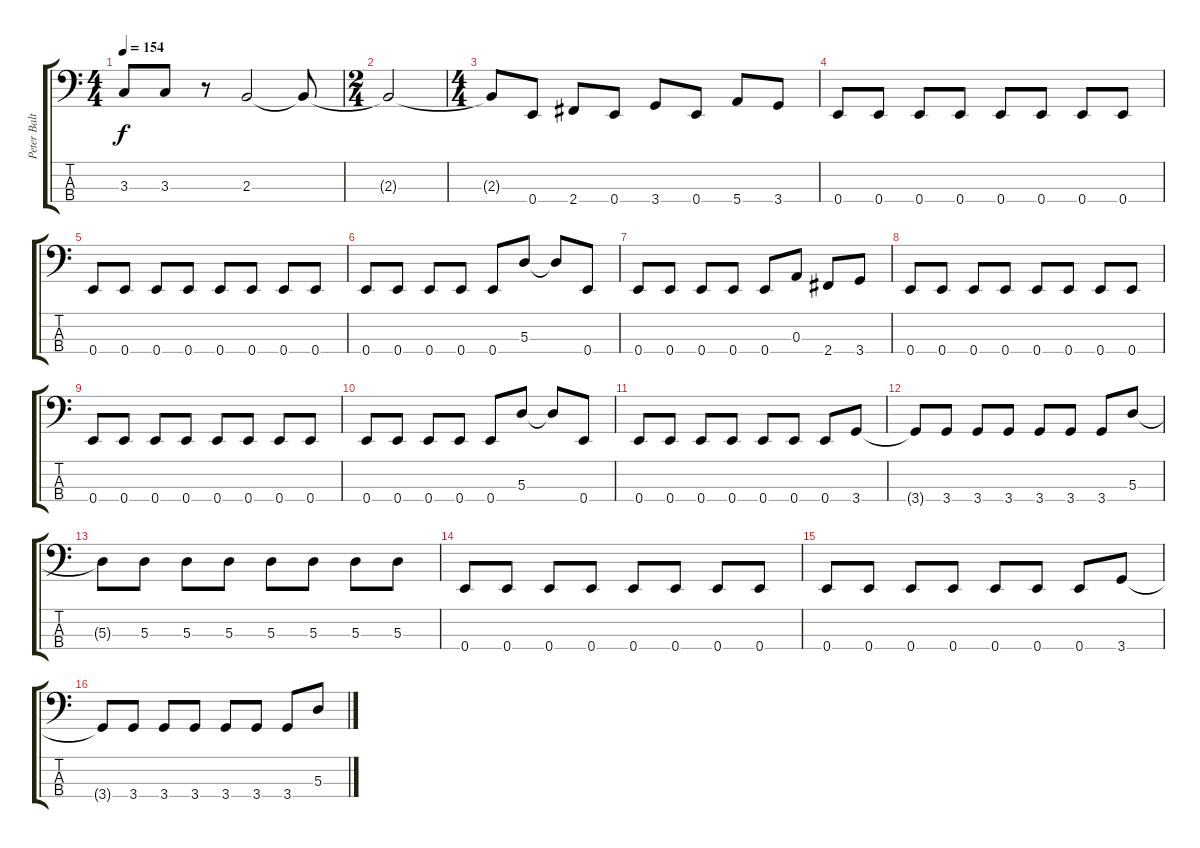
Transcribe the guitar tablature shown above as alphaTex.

\track ("Peter Baltes" "Peter Balt") {instrument electricbassfinger}
\staff {score tabs}
\tuning (G2 D2 A1 E1) {hide}
\ts (4 4)
\tempo 154
\clef f4
\ks c
3.3.8{dy f} 3.3.8 r.8 2.3.2 2.3{t}.8 |
\ts (2 4)
2.3{t}.2 |
\ts (4 4)
2.3{t}.8 0.4.8 2.4.8 0.4.8 3.4.8 0.4.8 5.4.8 3.4.8 |
0.4.8 0.4.8 0.4.8 0.4.8 0.4.8 0.4.8 0.4.8 0.4.8 |
0.4.8 0.4.8 0.4.8 0.4.8 0.4.8 0.4.8 0.4.8 0.4.8 |
0.4.8 0.4.8 0.4.8 0.4.8 0.4.8 5.3.8 5.3{t}.8 0.4.8 |
0.4.8 0.4.8 0.4.8 0.4.8 0.4.8 0.3.8 2.4.8 3.4.8 |
0.4.8 0.4.8 0.4.8 0.4.8 0.4.8 0.4.8 0.4.8 0.4.8 |
0.4.8 0.4.8 0.4.8 0.4.8 0.4.8 0.4.8 0.4.8 0.4.8 |
0.4.8 0.4.8 0.4.8 0.4.8 0.4.8 5.3.8 5.3{t}.8 0.4.8 |
0.4.8 0.4.8 0.4.8 0.4.8 0.4.8 0.4.8 0.4.8 3.4.8 |
3.4{t}.8 3.4.8 3.4.8 3.4.8 3.4.8 3.4.8 3.4.8 5.3.8 |
5.3{t}.8 5.3.8 5.3.8 5.3.8 5.3.8 5.3.8 5.3.8 5.3.8 |
0.4.8 0.4.8 0.4.8 0.4.8 0.4.8 0.4.8 0.4.8 0.4.8 |
0.4.8 0.4.8 0.4.8 0.4.8 0.4.8 0.4.8 0.4.8 3.4.8 |
3.4{t}.8 3.4.8 3.4.8 3.4.8 3.4.8 3.4.8 3.4.8 5.3.8
